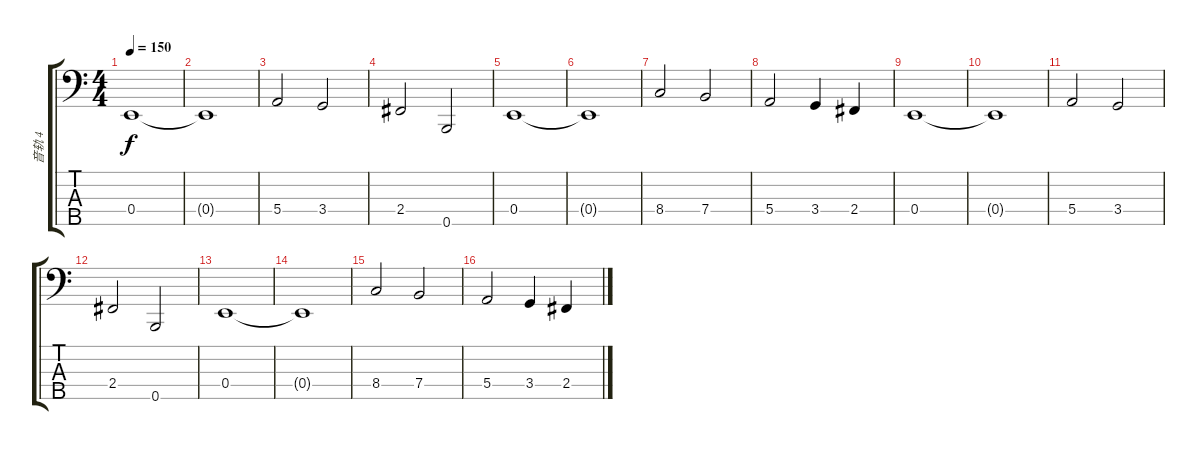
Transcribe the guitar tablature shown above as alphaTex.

\track ("音轨 4" "音轨 4") {instrument electricbassfinger}
\staff {score tabs}
\tuning (G2 D2 A1 E1 B0) {hide}
\ts (4 4)
\tempo 150
\clef f4
\ks c
0.4.1{dy f} |
0.4{t}.1 |
5.4.2 3.4.2 |
2.4.2 0.5.2 |
0.4.1 |
0.4{t}.1 |
8.4.2 7.4.2 |
5.4.2 3.4.4 2.4.4 |
0.4.1 |
0.4{t}.1 |
5.4.2 3.4.2 |
2.4.2 0.5.2 |
0.4.1 |
0.4{t}.1 |
8.4.2 7.4.2 |
5.4.2 3.4.4 2.4.4
